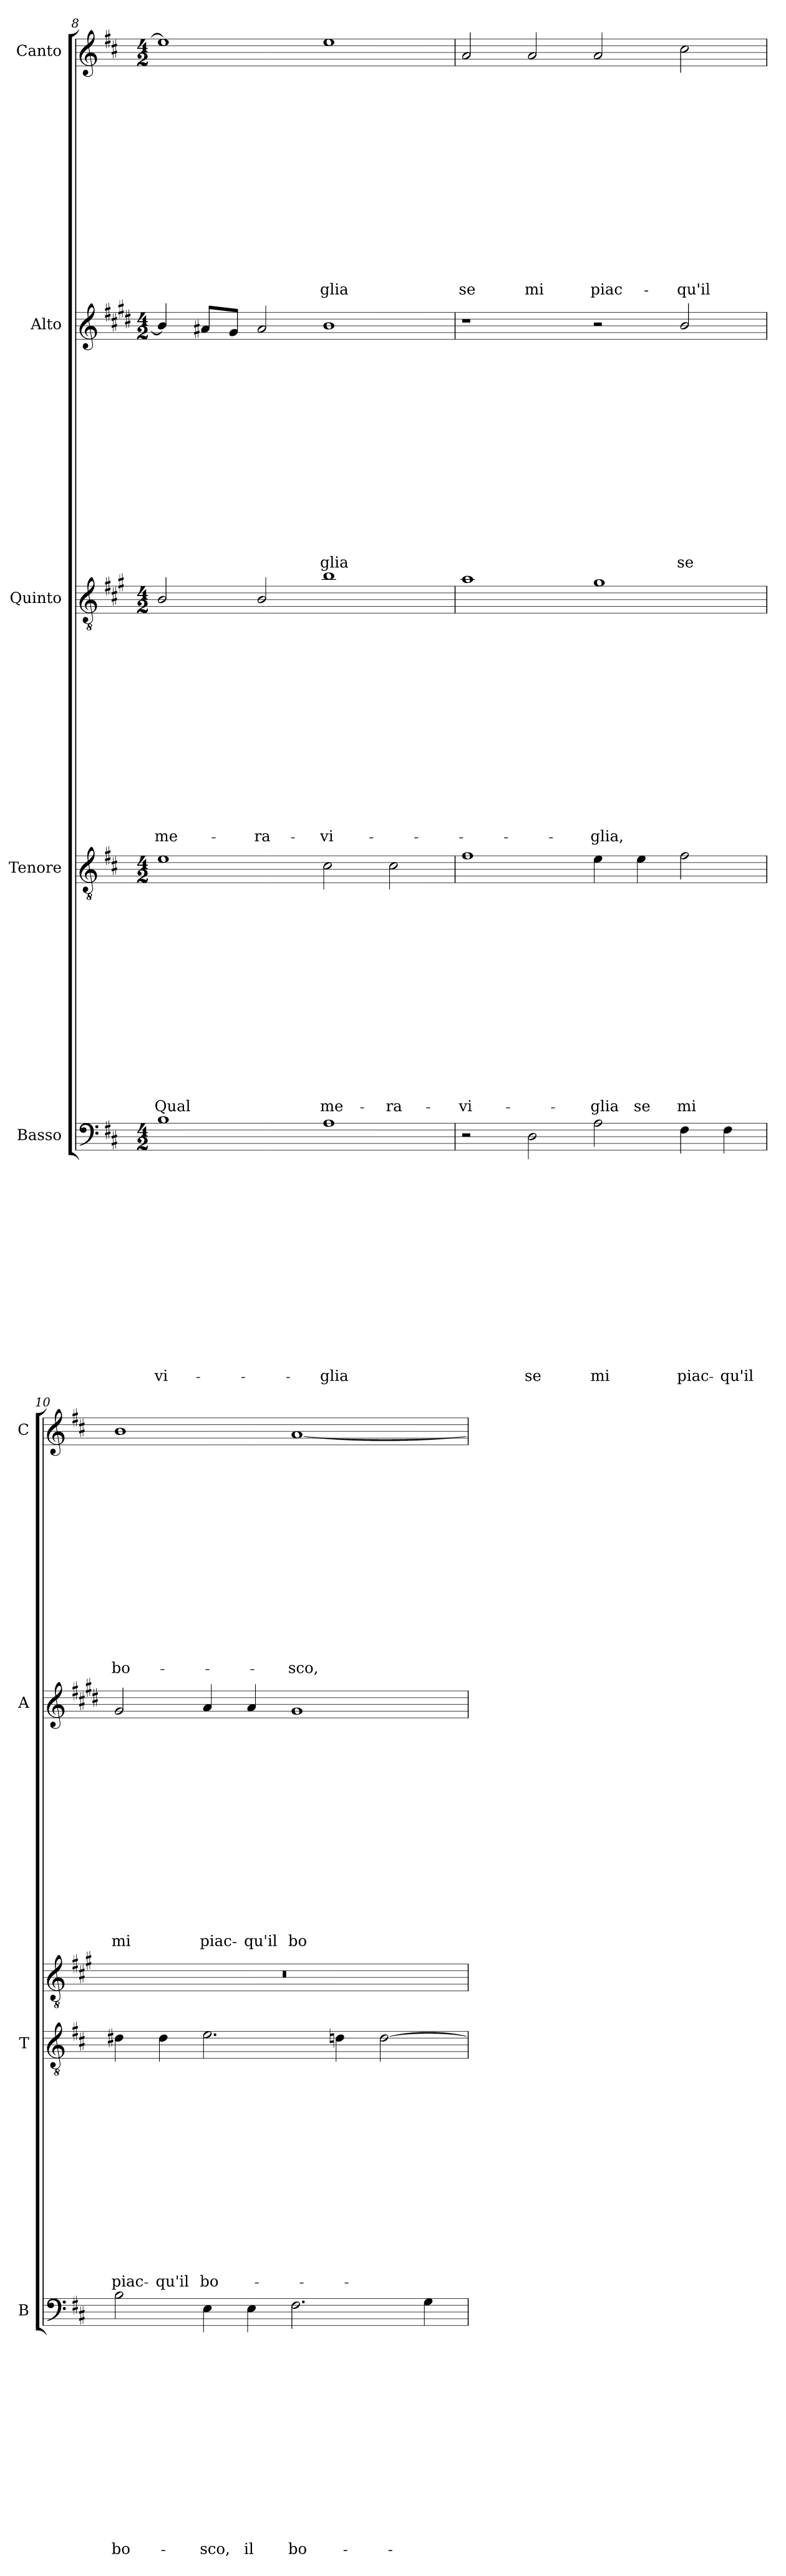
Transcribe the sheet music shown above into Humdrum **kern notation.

**kern	**text	**text	**text	**text	**text	**text	**text	**text	**text	**text	**text	**text	**text	**text	**text	**kern	**text	**text	**text	**text	**text	**text	**text	**text	**text	**text	**text	**text	**text	**text	**text	**kern	**text	**text	**text	**text	**text	**text	**text	**text	**text	**text	**text	**text	**text	**text	**text	**kern	**text	**text	**text	**text	**text	**text	**text	**text	**text	**text	**text	**text	**text	**text	**text	**kern	**text	**text	**text	**text	**text	**text	**text	**text	**text	**text	**text	**text	**text	**text	**text
*part5	*part5	*part5	*part5	*part5	*part5	*part5	*part5	*part5	*part5	*part5	*part5	*part5	*part5	*part5	*part5	*part4	*part4	*part4	*part4	*part4	*part4	*part4	*part4	*part4	*part4	*part4	*part4	*part4	*part4	*part4	*part4	*part3	*part3	*part3	*part3	*part3	*part3	*part3	*part3	*part3	*part3	*part3	*part3	*part3	*part3	*part3	*part3	*part2	*part2	*part2	*part2	*part2	*part2	*part2	*part2	*part2	*part2	*part2	*part2	*part2	*part2	*part2	*part2	*part1	*part1	*part1	*part1	*part1	*part1	*part1	*part1	*part1	*part1	*part1	*part1	*part1	*part1	*part1	*part1
*staff5	*staff5	*staff5	*staff5	*staff5	*staff5	*staff5	*staff5	*staff5	*staff5	*staff5	*staff5	*staff5	*staff5	*staff5	*staff5	*staff4	*staff4	*staff4	*staff4	*staff4	*staff4	*staff4	*staff4	*staff4	*staff4	*staff4	*staff4	*staff4	*staff4	*staff4	*staff4	*staff3	*staff3	*staff3	*staff3	*staff3	*staff3	*staff3	*staff3	*staff3	*staff3	*staff3	*staff3	*staff3	*staff3	*staff3	*staff3	*staff2	*staff2	*staff2	*staff2	*staff2	*staff2	*staff2	*staff2	*staff2	*staff2	*staff2	*staff2	*staff2	*staff2	*staff2	*staff2	*staff1	*staff1	*staff1	*staff1	*staff1	*staff1	*staff1	*staff1	*staff1	*staff1	*staff1	*staff1	*staff1	*staff1	*staff1	*staff1
*I"Basso	*	*	*	*	*	*	*	*	*	*	*	*	*	*	*	*I"Tenore	*	*	*	*	*	*	*	*	*	*	*	*	*	*	*	*I"Quinto	*	*	*	*	*	*	*	*	*	*	*	*	*	*	*	*I"Alto	*	*	*	*	*	*	*	*	*	*	*	*	*	*	*	*I"Canto	*	*	*	*	*	*	*	*	*	*	*	*	*	*	*
*I'B	*	*	*	*	*	*	*	*	*	*	*	*	*	*	*	*I'T	*	*	*	*	*	*	*	*	*	*	*	*	*	*	*	*	*	*	*	*	*	*	*	*	*	*	*	*	*	*	*	*I'A	*	*	*	*	*	*	*	*	*	*	*	*	*	*	*	*I'C	*	*	*	*	*	*	*	*	*	*	*	*	*	*	*
*clefF4	*	*	*	*	*	*	*	*	*	*	*	*	*	*	*	*clefGv2	*	*	*	*	*	*	*	*	*	*	*	*	*	*	*	*clefGv2	*	*	*	*	*	*	*	*	*	*	*	*	*	*	*	*clefG2	*	*	*	*	*	*	*	*	*	*	*	*	*	*	*	*clefG2	*	*	*	*	*	*	*	*	*	*	*	*	*	*	*
*	*	*	*	*	*	*	*	*	*	*	*	*	*	*	*	*	*	*	*	*	*	*	*	*	*	*	*	*	*	*	*	*ITrd4c7	*	*	*	*	*	*	*	*	*	*	*	*	*	*	*	*ITrd1c2	*	*	*	*	*	*	*	*	*	*	*	*	*	*	*	*	*	*	*	*	*	*	*	*	*	*	*	*	*	*	*
*k[f#c#]	*	*	*	*	*	*	*	*	*	*	*	*	*	*	*	*k[f#c#]	*	*	*	*	*	*	*	*	*	*	*	*	*	*	*	*k[f#c#]	*	*	*	*	*	*	*	*	*	*	*	*	*	*	*	*k[f#c#]	*	*	*	*	*	*	*	*	*	*	*	*	*	*	*	*k[f#c#]	*	*	*	*	*	*	*	*	*	*	*	*	*	*	*
*D:	*	*	*	*	*	*	*	*	*	*	*	*	*	*	*	*D:	*	*	*	*	*	*	*	*	*	*	*	*	*	*	*	*D:	*	*	*	*	*	*	*	*	*	*	*	*	*	*	*	*D:	*	*	*	*	*	*	*	*	*	*	*	*	*	*	*	*D:	*	*	*	*	*	*	*	*	*	*	*	*	*	*	*
*M4/2	*	*	*	*	*	*	*	*	*	*	*	*	*	*	*	*M4/2	*	*	*	*	*	*	*	*	*	*	*	*	*	*	*	*M4/2	*	*	*	*	*	*	*	*	*	*	*	*	*	*	*	*M4/2	*	*	*	*	*	*	*	*	*	*	*	*	*	*	*	*M4/2	*	*	*	*	*	*	*	*	*	*	*	*	*	*	*
=8	=8	=8	=8	=8	=8	=8	=8	=8	=8	=8	=8	=8	=8	=8	=8	=8	=8	=8	=8	=8	=8	=8	=8	=8	=8	=8	=8	=8	=8	=8	=8	=8	=8	=8	=8	=8	=8	=8	=8	=8	=8	=8	=8	=8	=8	=8	=8	=8	=8	=8	=8	=8	=8	=8	=8	=8	=8	=8	=8	=8	=8	=8	=8	=8	=8	=8	=8	=8	=8	=8	=8	=8	=8	=8	=8	=8	=8	=8	=8
!	!	!	!	!	!	!	!	!	!	!	!	!	!	!	!LO:LY:b	!	!	!	!	!	!	!	!	!	!	!	!	!	!	!	!LO:LY:b	!	!	!	!	!	!	!	!	!	!	!	!	!	!	!	!LO:LY:b	!	!	!	!	!	!	!	!	!	!	!	!	!	!	!	!	!	!	!	!	!	!	!	!	!	!	!	!	!	!	!	!
1B	.	.	.	.	.	.	.	.	.	.	.	.	.	.	-vi-	1e	.	.	.	.	.	.	.	.	.	.	.	.	.	.	Qual	2E/	.	.	.	.	.	.	.	.	.	.	.	.	.	.	me-	4a/]	.	.	.	.	.	.	.	.	.	.	.	.	.	.	.	1ee]	.	.	.	.	.	.	.	.	.	.	.	.	.	.	.
.	.	.	.	.	.	.	.	.	.	.	.	.	.	.	.	.	.	.	.	.	.	.	.	.	.	.	.	.	.	.	.	.	.	.	.	.	.	.	.	.	.	.	.	.	.	.	.	8g#X/L	.	.	.	.	.	.	.	.	.	.	.	.	.	.	.	.	.	.	.	.	.	.	.	.	.	.	.	.	.	.	.
.	.	.	.	.	.	.	.	.	.	.	.	.	.	.	.	.	.	.	.	.	.	.	.	.	.	.	.	.	.	.	.	.	.	.	.	.	.	.	.	.	.	.	.	.	.	.	.	8f#/J	.	.	.	.	.	.	.	.	.	.	.	.	.	.	.	.	.	.	.	.	.	.	.	.	.	.	.	.	.	.	.
!	!	!	!	!	!	!	!	!	!	!	!	!	!	!	!	!	!	!	!	!	!	!	!	!	!	!	!	!	!	!	!	!	!	!	!	!	!	!	!	!	!	!	!	!	!	!	!LO:LY:b	!	!	!	!	!	!	!	!	!	!	!	!	!	!	!	!	!	!	!	!	!	!	!	!	!	!	!	!	!	!	!	!
.	.	.	.	.	.	.	.	.	.	.	.	.	.	.	.	.	.	.	.	.	.	.	.	.	.	.	.	.	.	.	.	2E/	.	.	.	.	.	.	.	.	.	.	.	.	.	.	-ra-	2g#/	.	.	.	.	.	.	.	.	.	.	.	.	.	.	.	.	.	.	.	.	.	.	.	.	.	.	.	.	.	.	.
!	!	!	!	!	!	!	!	!	!	!	!	!	!	!	!LO:LY:b	!	!	!	!	!	!	!	!	!	!	!	!	!	!	!	!LO:LY:b	!	!	!	!	!	!	!	!	!	!	!	!	!	!	!	!LO:LY:b	!	!	!	!	!	!	!	!	!	!	!	!	!	!	!	!LO:LY:b	!	!	!	!	!	!	!	!	!	!	!	!	!	!	!	!LO:LY:b
1A	.	.	.	.	.	.	.	.	.	.	.	.	.	.	-glia	2c#\	.	.	.	.	.	.	.	.	.	.	.	.	.	.	me-	1e	.	.	.	.	.	.	.	.	.	.	.	.	.	.	-vi-	1a	.	.	.	.	.	.	.	.	.	.	.	.	.	.	-glia	1ee	.	.	.	.	.	.	.	.	.	.	.	.	.	.	-glia
!	!	!	!	!	!	!	!	!	!	!	!	!	!	!	!	!	!	!	!	!	!	!	!	!	!	!	!	!	!	!	!LO:LY:b	!	!	!	!	!	!	!	!	!	!	!	!	!	!	!	!	!	!	!	!	!	!	!	!	!	!	!	!	!	!	!	!	!	!	!	!	!	!	!	!	!	!	!	!	!	!	!	!
.	.	.	.	.	.	.	.	.	.	.	.	.	.	.	.	2c#\	.	.	.	.	.	.	.	.	.	.	.	.	.	.	-ra-	.	.	.	.	.	.	.	.	.	.	.	.	.	.	.	.	.	.	.	.	.	.	.	.	.	.	.	.	.	.	.	.	.	.	.	.	.	.	.	.	.	.	.	.	.	.	.	.
!!LO:LB:g=z
=9	=9	=9	=9	=9	=9	=9	=9	=9	=9	=9	=9	=9	=9	=9	=9	=9	=9	=9	=9	=9	=9	=9	=9	=9	=9	=9	=9	=9	=9	=9	=9	=9	=9	=9	=9	=9	=9	=9	=9	=9	=9	=9	=9	=9	=9	=9	=9	=9	=9	=9	=9	=9	=9	=9	=9	=9	=9	=9	=9	=9	=9	=9	=9	=9	=9	=9	=9	=9	=9	=9	=9	=9	=9	=9	=9	=9	=9	=9	=9
!	!	!	!	!	!	!	!	!	!	!	!	!	!	!	!	!	!	!	!	!	!	!	!	!	!	!	!	!	!	!	!LO:LY:b	!	!	!	!	!	!	!	!	!	!	!	!	!	!	!	!	!	!	!	!	!	!	!	!	!	!	!	!	!	!	!	!	!	!	!	!	!	!	!	!	!	!	!	!	!	!	!	!LO:LY:b
2r	.	.	.	.	.	.	.	.	.	.	.	.	.	.	.	1f#	.	.	.	.	.	.	.	.	.	.	.	.	.	.	-vi-	1d	.	.	.	.	.	.	.	.	.	.	.	.	.	.	.	1r	.	.	.	.	.	.	.	.	.	.	.	.	.	.	.	2a/	.	.	.	.	.	.	.	.	.	.	.	.	.	.	se
!	!	!	!	!	!	!	!	!	!	!	!	!	!	!	!LO:LY:b	!	!	!	!	!	!	!	!	!	!	!	!	!	!	!	!	!	!	!	!	!	!	!	!	!	!	!	!	!	!	!	!	!	!	!	!	!	!	!	!	!	!	!	!	!	!	!	!	!	!	!	!	!	!	!	!	!	!	!	!	!	!	!	!LO:LY:b
2D\	.	.	.	.	.	.	.	.	.	.	.	.	.	.	se	.	.	.	.	.	.	.	.	.	.	.	.	.	.	.	.	.	.	.	.	.	.	.	.	.	.	.	.	.	.	.	.	.	.	.	.	.	.	.	.	.	.	.	.	.	.	.	.	2a/	.	.	.	.	.	.	.	.	.	.	.	.	.	.	mi
!	!	!	!	!	!	!	!	!	!	!	!	!	!	!	!LO:LY:b	!	!	!	!	!	!	!	!	!	!	!	!	!	!	!	!LO:LY:b	!	!	!	!	!	!	!	!	!	!	!	!	!	!	!	!LO:LY:b	!	!	!	!	!	!	!	!	!	!	!	!	!	!	!	!	!	!	!	!	!	!	!	!	!	!	!	!	!	!	!	!LO:LY:b
2A\	.	.	.	.	.	.	.	.	.	.	.	.	.	.	mi	4e\	.	.	.	.	.	.	.	.	.	.	.	.	.	.	-glia	1c#	.	.	.	.	.	.	.	.	.	.	.	.	.	.	-glia,	2r	.	.	.	.	.	.	.	.	.	.	.	.	.	.	.	2a/	.	.	.	.	.	.	.	.	.	.	.	.	.	.	piac-
!	!	!	!	!	!	!	!	!	!	!	!	!	!	!	!	!	!	!	!	!	!	!	!	!	!	!	!	!	!	!	!LO:LY:b	!	!	!	!	!	!	!	!	!	!	!	!	!	!	!	!	!	!	!	!	!	!	!	!	!	!	!	!	!	!	!	!	!	!	!	!	!	!	!	!	!	!	!	!	!	!	!	!
.	.	.	.	.	.	.	.	.	.	.	.	.	.	.	.	4e\	.	.	.	.	.	.	.	.	.	.	.	.	.	.	se	.	.	.	.	.	.	.	.	.	.	.	.	.	.	.	.	.	.	.	.	.	.	.	.	.	.	.	.	.	.	.	.	.	.	.	.	.	.	.	.	.	.	.	.	.	.	.	.
!	!	!	!	!	!	!	!	!	!	!	!	!	!	!	!LO:LY:b	!	!	!	!	!	!	!	!	!	!	!	!	!	!	!	!LO:LY:b	!	!	!	!	!	!	!	!	!	!	!	!	!	!	!	!	!	!	!	!	!	!	!	!	!	!	!	!	!	!	!	!LO:LY:b	!	!	!	!	!	!	!	!	!	!	!	!	!	!	!	!LO:LY:b
4F#\	.	.	.	.	.	.	.	.	.	.	.	.	.	.	piac-	2f#\	.	.	.	.	.	.	.	.	.	.	.	.	.	.	mi	.	.	.	.	.	.	.	.	.	.	.	.	.	.	.	.	2a/	.	.	.	.	.	.	.	.	.	.	.	.	.	.	se	2cc#\	.	.	.	.	.	.	.	.	.	.	.	.	.	.	-qu'il
!	!	!	!	!	!	!	!	!	!	!	!	!	!	!	!LO:LY:b	!	!	!	!	!	!	!	!	!	!	!	!	!	!	!	!	!	!	!	!	!	!	!	!	!	!	!	!	!	!	!	!	!	!	!	!	!	!	!	!	!	!	!	!	!	!	!	!	!	!	!	!	!	!	!	!	!	!	!	!	!	!	!	!
4F#\	.	.	.	.	.	.	.	.	.	.	.	.	.	.	-qu'il	.	.	.	.	.	.	.	.	.	.	.	.	.	.	.	.	.	.	.	.	.	.	.	.	.	.	.	.	.	.	.	.	.	.	.	.	.	.	.	.	.	.	.	.	.	.	.	.	.	.	.	.	.	.	.	.	.	.	.	.	.	.	.	.
=10	=10	=10	=10	=10	=10	=10	=10	=10	=10	=10	=10	=10	=10	=10	=10	=10	=10	=10	=10	=10	=10	=10	=10	=10	=10	=10	=10	=10	=10	=10	=10	=10	=10	=10	=10	=10	=10	=10	=10	=10	=10	=10	=10	=10	=10	=10	=10	=10	=10	=10	=10	=10	=10	=10	=10	=10	=10	=10	=10	=10	=10	=10	=10	=10	=10	=10	=10	=10	=10	=10	=10	=10	=10	=10	=10	=10	=10	=10	=10
!	!	!	!	!	!	!	!	!	!	!	!	!	!	!	!LO:LY:b	!	!	!	!	!	!	!	!	!	!	!	!	!	!	!	!LO:LY:b	!	!	!	!	!	!	!	!	!	!	!	!	!	!	!	!	!	!	!	!	!	!	!	!	!	!	!	!	!	!	!	!LO:LY:b	!	!	!	!	!	!	!	!	!	!	!	!	!	!	!	!LO:LY:b
2B\	.	.	.	.	.	.	.	.	.	.	.	.	.	.	bo-	4d#X\	.	.	.	.	.	.	.	.	.	.	.	.	.	.	piac-	0r	.	.	.	.	.	.	.	.	.	.	.	.	.	.	.	2f#/	.	.	.	.	.	.	.	.	.	.	.	.	.	.	mi	1b	.	.	.	.	.	.	.	.	.	.	.	.	.	.	bo-
!	!	!	!	!	!	!	!	!	!	!	!	!	!	!	!	!	!	!	!	!	!	!	!	!	!	!	!	!	!	!	!LO:LY:b	!	!	!	!	!	!	!	!	!	!	!	!	!	!	!	!	!	!	!	!	!	!	!	!	!	!	!	!	!	!	!	!	!	!	!	!	!	!	!	!	!	!	!	!	!	!	!	!
.	.	.	.	.	.	.	.	.	.	.	.	.	.	.	.	4d#\	.	.	.	.	.	.	.	.	.	.	.	.	.	.	-qu'il	.	.	.	.	.	.	.	.	.	.	.	.	.	.	.	.	.	.	.	.	.	.	.	.	.	.	.	.	.	.	.	.	.	.	.	.	.	.	.	.	.	.	.	.	.	.	.	.
!	!	!	!	!	!	!	!	!	!	!	!	!	!	!	!LO:LY:b	!	!	!	!	!	!	!	!	!	!	!	!	!	!	!	!LO:LY:b	!	!	!	!	!	!	!	!	!	!	!	!	!	!	!	!	!	!	!	!	!	!	!	!	!	!	!	!	!	!	!	!LO:LY:b	!	!	!	!	!	!	!	!	!	!	!	!	!	!	!	!
4E\	.	.	.	.	.	.	.	.	.	.	.	.	.	.	-sco,	2.e\	.	.	.	.	.	.	.	.	.	.	.	.	.	.	bo-	.	.	.	.	.	.	.	.	.	.	.	.	.	.	.	.	4g/	.	.	.	.	.	.	.	.	.	.	.	.	.	.	piac-	.	.	.	.	.	.	.	.	.	.	.	.	.	.	.	.
!	!	!	!	!	!	!	!	!	!	!	!	!	!	!	!LO:LY:b	!	!	!	!	!	!	!	!	!	!	!	!	!	!	!	!	!	!	!	!	!	!	!	!	!	!	!	!	!	!	!	!	!	!	!	!	!	!	!	!	!	!	!	!	!	!	!	!LO:LY:b	!	!	!	!	!	!	!	!	!	!	!	!	!	!	!	!
4E\	.	.	.	.	.	.	.	.	.	.	.	.	.	.	il	.	.	.	.	.	.	.	.	.	.	.	.	.	.	.	.	.	.	.	.	.	.	.	.	.	.	.	.	.	.	.	.	4g/	.	.	.	.	.	.	.	.	.	.	.	.	.	.	-qu'il	.	.	.	.	.	.	.	.	.	.	.	.	.	.	.	.
!	!	!	!	!	!	!	!	!	!	!	!	!	!	!	!LO:LY:b	!	!	!	!	!	!	!	!	!	!	!	!	!	!	!	!	!	!	!	!	!	!	!	!	!	!	!	!	!	!	!	!	!	!	!	!	!	!	!	!	!	!	!	!	!	!	!	!LO:LY:b	!	!	!	!	!	!	!	!	!	!	!	!	!	!	!	!LO:LY:b
2.F#\	.	.	.	.	.	.	.	.	.	.	.	.	.	.	bo-	.	.	.	.	.	.	.	.	.	.	.	.	.	.	.	.	.	.	.	.	.	.	.	.	.	.	.	.	.	.	.	.	1f#	.	.	.	.	.	.	.	.	.	.	.	.	.	.	bo-	[1a	.	.	.	.	.	.	.	.	.	.	.	.	.	.	-sco,
.	.	.	.	.	.	.	.	.	.	.	.	.	.	.	.	4dn\	.	.	.	.	.	.	.	.	.	.	.	.	.	.	.	.	.	.	.	.	.	.	.	.	.	.	.	.	.	.	.	.	.	.	.	.	.	.	.	.	.	.	.	.	.	.	.	.	.	.	.	.	.	.	.	.	.	.	.	.	.	.	.
.	.	.	.	.	.	.	.	.	.	.	.	.	.	.	.	[2d\	.	.	.	.	.	.	.	.	.	.	.	.	.	.	.	.	.	.	.	.	.	.	.	.	.	.	.	.	.	.	.	.	.	.	.	.	.	.	.	.	.	.	.	.	.	.	.	.	.	.	.	.	.	.	.	.	.	.	.	.	.	.	.
4G\	.	.	.	.	.	.	.	.	.	.	.	.	.	.	.	.	.	.	.	.	.	.	.	.	.	.	.	.	.	.	.	.	.	.	.	.	.	.	.	.	.	.	.	.	.	.	.	.	.	.	.	.	.	.	.	.	.	.	.	.	.	.	.	.	.	.	.	.	.	.	.	.	.	.	.	.	.	.	.
=	=	=	=	=	=	=	=	=	=	=	=	=	=	=	=	=	=	=	=	=	=	=	=	=	=	=	=	=	=	=	=	=	=	=	=	=	=	=	=	=	=	=	=	=	=	=	=	=	=	=	=	=	=	=	=	=	=	=	=	=	=	=	=	=	=	=	=	=	=	=	=	=	=	=	=	=	=	=	=
*-	*-	*-	*-	*-	*-	*-	*-	*-	*-	*-	*-	*-	*-	*-	*-	*-	*-	*-	*-	*-	*-	*-	*-	*-	*-	*-	*-	*-	*-	*-	*-	*-	*-	*-	*-	*-	*-	*-	*-	*-	*-	*-	*-	*-	*-	*-	*-	*-	*-	*-	*-	*-	*-	*-	*-	*-	*-	*-	*-	*-	*-	*-	*-	*-	*-	*-	*-	*-	*-	*-	*-	*-	*-	*-	*-	*-	*-	*-	*-
